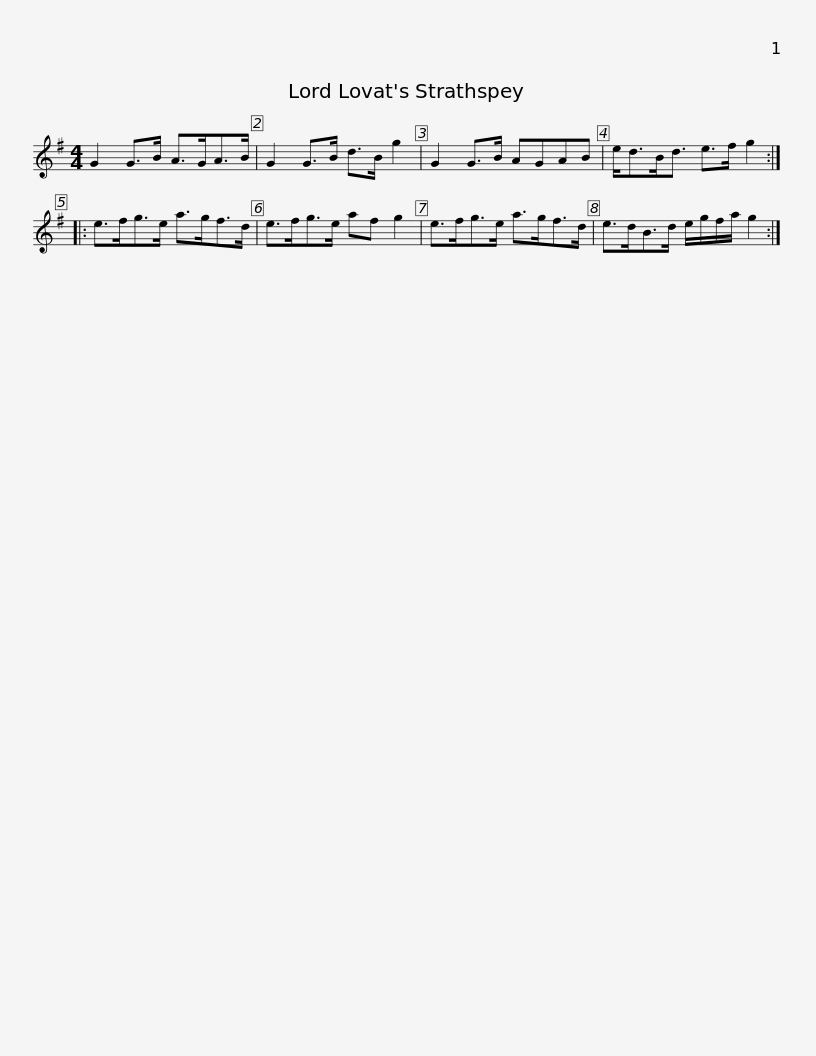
X:1
L:1/8
M:4/4
I:linebreak $
K:G
V:1 treble
V:1
 G2 G>B A>GA>B | G2 G>B d>B g2 | G2 G>B AGAB | e<dB<d e>f g2 :: e>fg>e a>gf>d |$ %5
 e>fg>e af g2 | e>fg>e a>gf>d | e>dB>d e/g/f/a/ g2 :| %8
